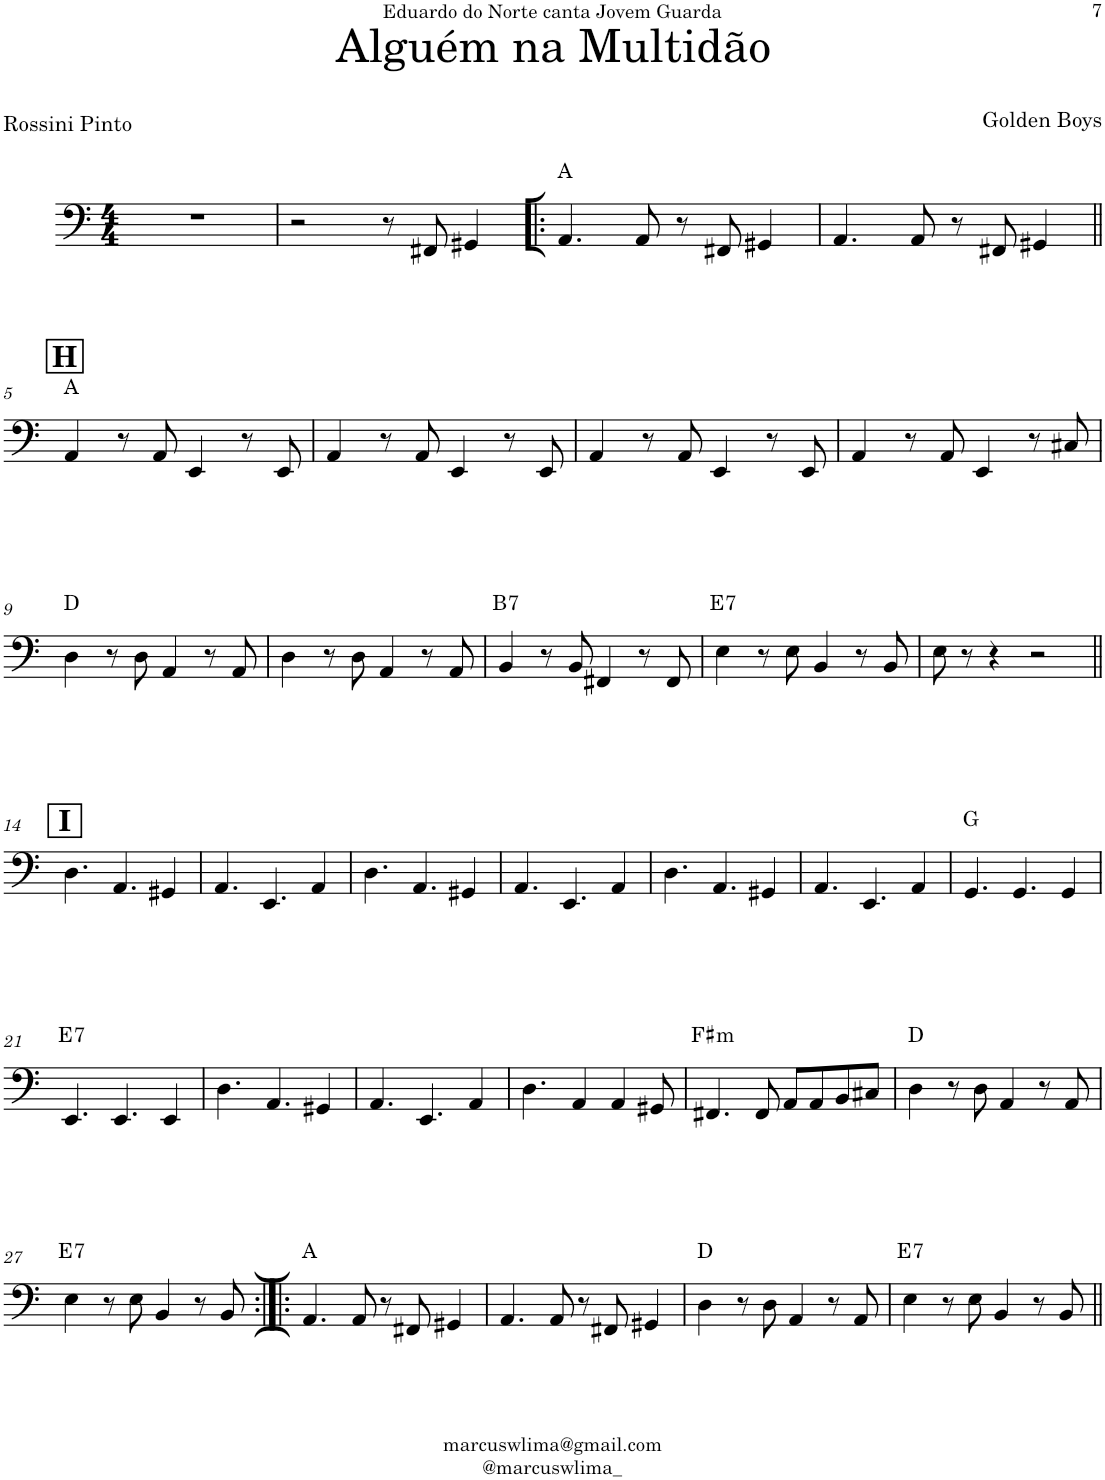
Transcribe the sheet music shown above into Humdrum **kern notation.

**kern	**harte
*part1	*part1
*staff1	*
*I"Electric Bass	*
*I'El. B.	*
!!LO:PB:g=z
*clefF4	*
*Trd7c12	*
*k[]	*
*M4/4	*
=1	=1
1r	.
=2	=2
2r	.
8r	.
8FF#X/	.
4GG#X/	.
=3!|:	=3!|:
4.AA/	A:maj
8AA/	.
8r	.
8FF#X/	.
4GG#X/	.
=4	=4
4.AA/	.
8AA/	.
8r	.
8FF#X/	.
4GG#X/	.
!!LO:LB:g=z
!!LO:REH:place=s1:a:B:cj:fs=14:t=H
=5||	=5||
4AA/	A:maj
8r	.
8AA/	.
4EE/	.
8r	.
8EE/	.
=6	=6
4AA/	.
8r	.
8AA/	.
4EE/	.
8r	.
8EE/	.
=7	=7
4AA/	.
8r	.
8AA/	.
4EE/	.
8r	.
8EE/	.
=8	=8
4AA/	.
8r	.
8AA/	.
4EE/	.
8r	.
8C#X/	.
!!LO:LB:g=z
=9	=9
4D\	D:maj
8r	.
8D\	.
4AA/	.
8r	.
8AA/	.
=10	=10
4D\	.
8r	.
8D\	.
4AA/	.
8r	.
8AA/	.
=11	=11
!	!LO:H:kt=7
4BB/	B:7
8r	.
8BB/	.
4FF#X/	.
8r	.
8FF#/	.
=12	=12
!	!LO:H:kt=7
4E\	E:7
8r	.
8E\	.
4BB/	.
8r	.
8BB/	.
=13	=13
8E\	.
8r	.
4r	.
2r	.
!!LO:LB:g=z
!!LO:REH:place=s1:a:B:cj:fs=14:t=I
=14||	=14||
4.D\	.
4.AA/	.
4GG#X/	.
=15	=15
4.AA/	.
4.EE/	.
4AA/	.
=16	=16
4.D\	.
4.AA/	.
4GG#X/	.
=17	=17
4.AA/	.
4.EE/	.
4AA/	.
=18	=18
4.D\	.
4.AA/	.
4GG#X/	.
=19	=19
4.AA/	.
4.EE/	.
4AA/	.
=20	=20
4.GG/	G:maj
4.GG/	.
4GG/	.
!!LO:LB:g=z
=21	=21
!	!LO:H:kt=7
4.EE/	E:7
4.EE/	.
4EE/	.
=22	=22
4.D\	.
4.AA/	.
4GG#X/	.
=23	=23
4.AA/	.
4.EE/	.
4AA/	.
=24	=24
4.D\	.
4AA/	.
4AA/	.
8GG#X/	.
=25	=25
!	!LO:H:kt=m
4.FF#X/	F#:min
8FF#/	.
8AA/L	.
8AA/	.
8BB/	.
8C#X/J	.
=26	=26
4D\	D:maj
8r	.
8D\	.
4AA/	.
8r	.
8AA/	.
!!LO:LB:g=z
=27	=27
!	!LO:H:kt=7
4E\	E:7
8r	.
8E\	.
4BB/	.
8r	.
8BB/	.
=28:|!|:	=28:|!|:
4.AA/	A:maj
8AA/	.
8r	.
8FF#X/	.
4GG#X/	.
=29	=29
4.AA/	.
8AA/	.
8r	.
8FF#X/	.
4GG#X/	.
=30	=30
4D\	D:maj
8r	.
8D\	.
4AA/	.
8r	.
8AA/	.
=31	=31
!	!LO:H:kt=7
4E\	E:7
8r	.
8E\	.
4BB/	.
8r	.
8BB/	.
=||	=||
*-	*-
